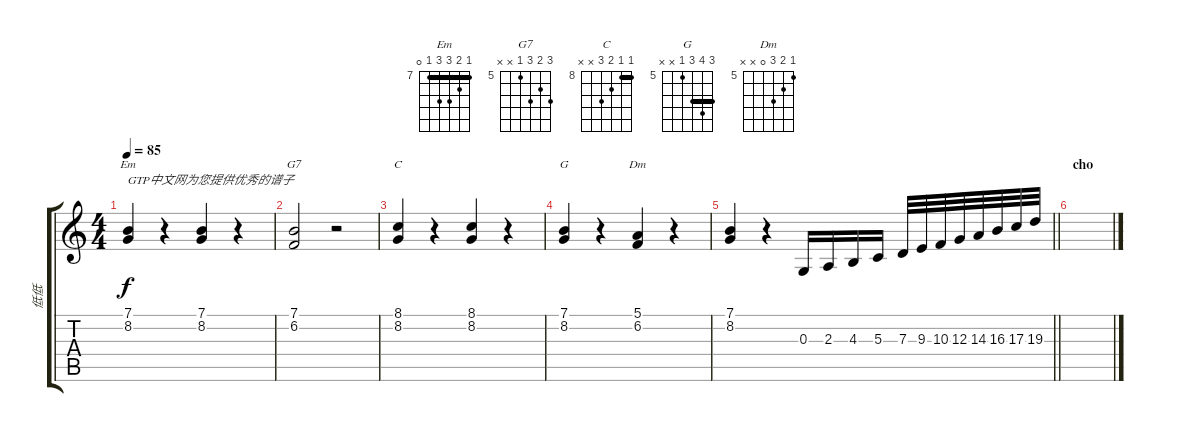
\track ("低低" "低低") {instrument clarinet}
\staff {score tabs}
\tuning (E4 B3 G3 D3 A2 E2) {hide}
\chord ("Em" 7 8 9 9 7 0) {firstfret 7 barre 7}
\chord ("G7" 7 6 7 5 x x) {firstfret 5}
\chord ("C" 8 8 9 10 x x) {firstfret 8 barre 8}
\chord ("G" 7 8 7 5 x x) {firstfret 5 barre 7}
\chord ("Dm" 5 6 7 0 x x) {firstfret 5}
\ts (4 4)
\tempo 85
\clef g2
\ks c
(7.1 8.2).4{ch "Em" txt "GTP中文网为您提供优秀的谱子" dy f} r.4 (7.1 8.2).4 r.4 |
(7.1 6.2).2{ch "G7"} r.2 |
(8.1 8.2).4{ch "C"} r.4 (8.1 8.2).4 r.4 |
(7.1 8.2).4{ch "G"} r.4 (5.1 6.2).4{ch "Dm"} r.4 |
\barLineRight lightlight
(7.1 8.2).4 r.4 0.3.16 2.3.16 4.3.16 5.3.16 7.3.32 9.3.32 10.3.32 12.3.32 14.3.32 16.3.32 17.3.32 19.3.32 |
\section ("" "cho")
